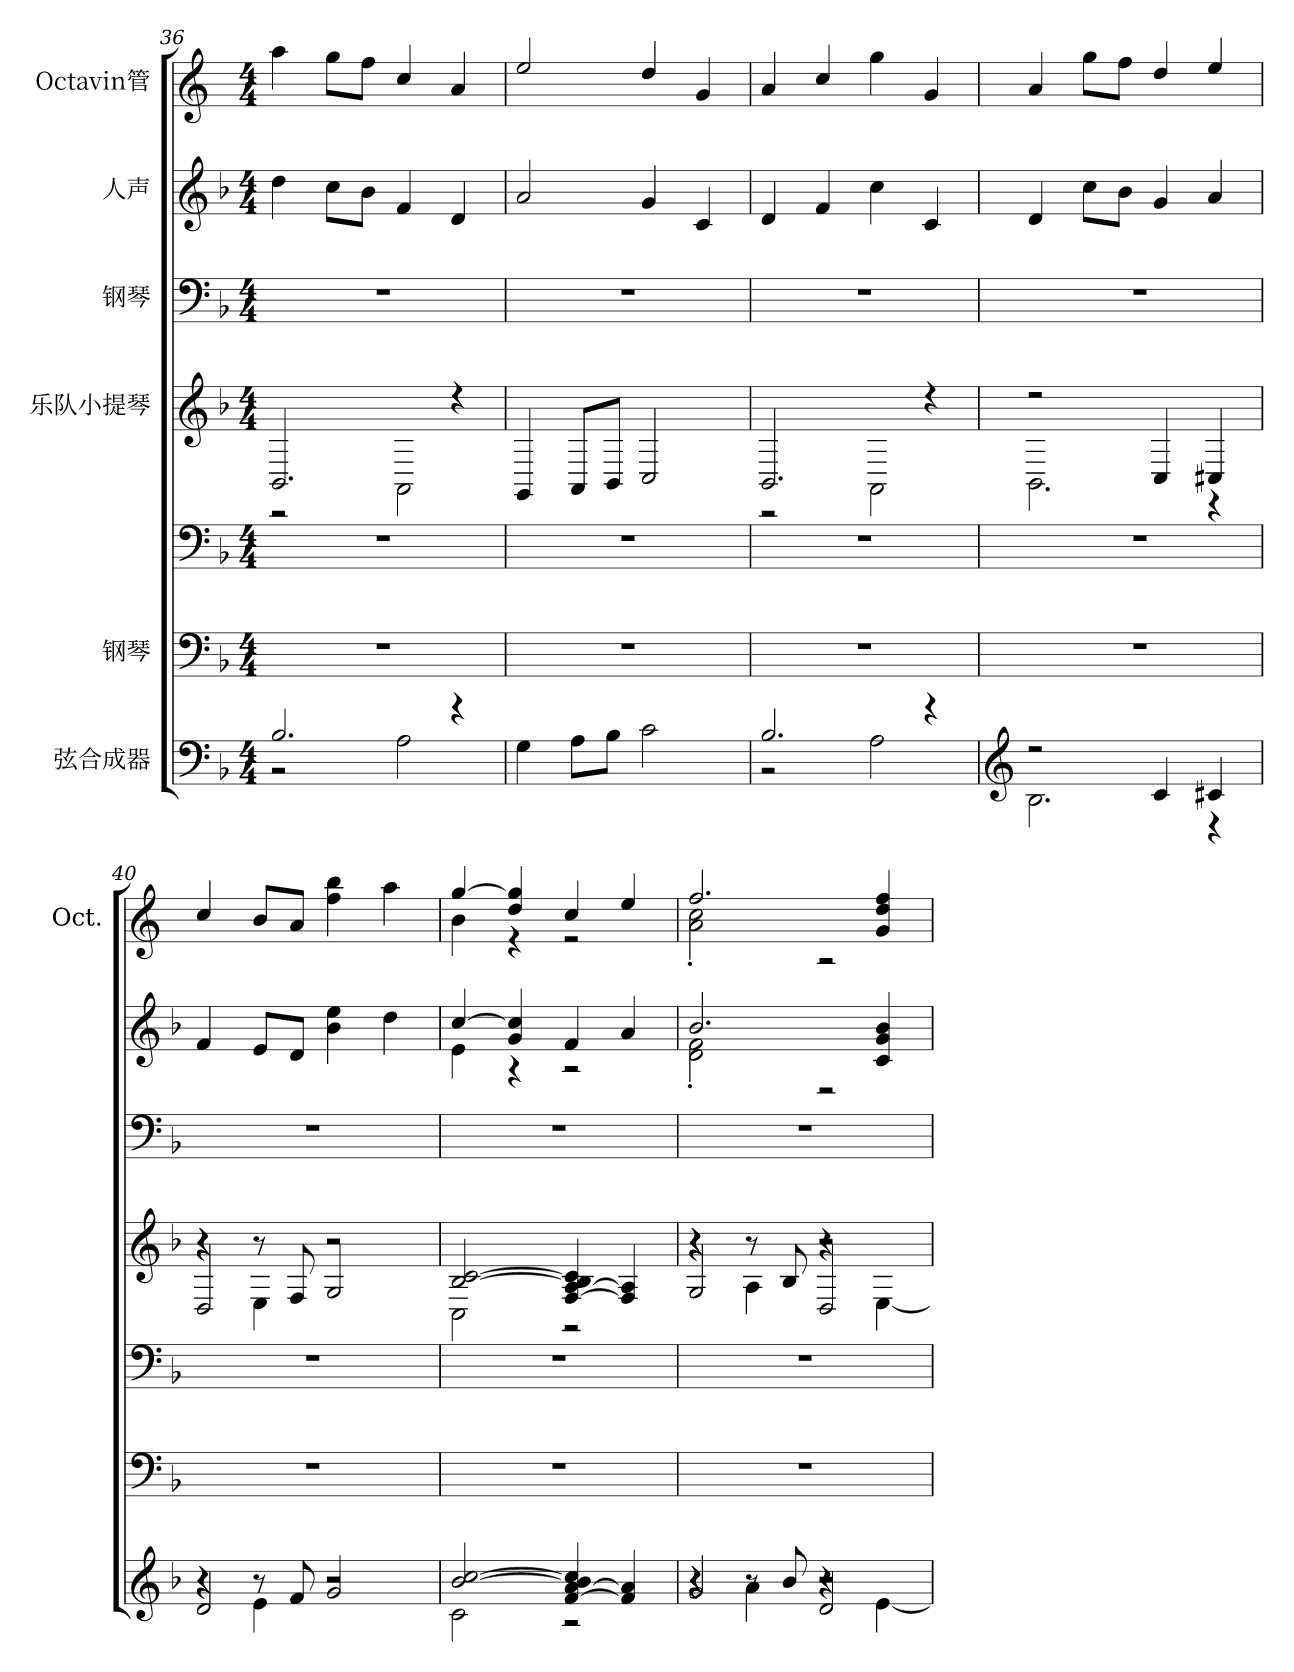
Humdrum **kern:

**kern	**kern	**kern	**kern	**kern	**kern	**kern
*part6	*part5	*part5	*part4	*part3	*part2	*part1
*staff7	*staff6	*staff5	*staff4	*staff3	*staff2	*staff1
*I"弦合成器	*I"钢琴	*	*I"乐队小提琴	*I"钢琴	*I"人声	*I"Octavin管
*	*	*	*	*	*	*I'Oct.
*clefF4	*clefF4	*clefF4	*clefG2	*clefF4	*clefG2	*clefG2
*	*	*	*	*	*	*ITrd4c7
*k[b-]	*k[b-]	*k[b-]	*k[b-]	*k[b-]	*k[b-]	*k[b-]
*M4/4	*M4/4	*M4/4	*M4/4	*M4/4	*M4/4	*M4/4
=36	=36	=36	=36	=36	=36	=36
*^	*	*	*^	*	*	*
2.B-/	2r	1r	1r	2.BB-/	2r	1r	4dd\	4dd\
.	.	.	.	.	.	.	8cc\L	8cc\L
.	.	.	.	.	.	.	8b-\J	8b-\J
.	2A\	.	.	.	2AA\	.	4f/	4f/
4r	.	.	.	4r	.	.	4d/	4d/
*v	*v	*	*	*v	*v	*	*	*
!!LO:PB:g=z
=37	=37	=37	=37	=37	=37	=37
4G\	1r	1r	4GG/	1r	2a/	2a/
8A\L	.	.	8AA/L	.	.	.
8B-\J	.	.	8BB-/J	.	.	.
2c\	.	.	2C/	.	4g/	4g/
.	.	.	.	.	4c/	4c/
=38	=38	=38	=38	=38	=38	=38
*^	*	*	*^	*	*	*
2.B-/	2r	1r	1r	2.BB-/	2r	1r	4d/	4d/
.	.	.	.	.	.	.	4f/	4f/
.	2A\	.	.	.	2AA\	.	4cc\	4cc\
4r	.	.	.	4r	.	.	4c/	4c/
=39	=39	=39	=39	=39	=39	=39	=39	=39
*clefG2	*	*	*	*	*	*	*	*
2r	2.B-\	1r	1r	2r	2.BB-\	1r	4d/	4d/
.	.	.	.	.	.	.	8cc\L	8cc\L
.	.	.	.	.	.	.	8b-\J	8b-\J
4c/	.	.	.	4C/	.	.	4g/	4g/
4c#X/	4r	.	.	4C#X/	4r	.	4a/	4a/
=40	=40	=40	=40	=40	=40	=40	=40	=40
*	*^	*	*	*	*^	*	*	*
4r	4r	2d/	1r	1r	4r	4r	2D/	1r	4f/	4f/
8r	4e\	.	.	.	8r	4E\	.	.	8e/L	8e/L
8f/	.	.	.	.	8F/	.	.	.	8d/J	8d/J
2g/	2r	2r	.	.	2G/	2r	2r	.	4b-\ 4ee\	4b-\ 4ee\
.	.	.	.	.	.	.	.	.	4dd\	4dd\
*	*v	*v	*	*	*	*v	*v	*	*	*
=41	=41	=41	=41	=41	=41	=41	=41	=41
*	*	*	*	*	*	*	*^	*^
[2b-/ [2cc/	2c\	1r	1r	[2B-/ [2c/	2C\	1r	[4cc/	4e\	[4cc/	4e\
.	.	.	.	.	.	.	4g/ 4cc/]	4r	4g/ 4cc/]	4r
[4f/ [4a/ 4b-/] 4cc/]	2r	.	.	[4F/ [4A/ 4B-/] 4c/]	2r	.	4f/	2r	4f/	2r
4f/] 4a/]	.	.	.	4F/] 4A/]	.	.	4a/	.	4a/	.
!!LO:PB:g=z	!!
=42	=42	=42	=42	=42	=42	=42	=42	=42	=42	=42
*	*^	*	*	*	*^	*	*	*	*	*
4r	4r	2g/	1r	1r	4r	4r	2G/	1r	2.b-/	2d\' 2f\'	2.b-/	2d\' 2f\'
8r	4a\	.	.	.	8r	4A\	.	.	.	.	.	.
8b-/	.	.	.	.	8B-/	.	.	.	.	.	.	.
2r	4r	2d/	.	.	2r	4r	2D/	.	.	2r	.	2r
.	[4e\	.	.	.	.	[4E\	.	.	4c/ 4g/ 4b-/	.	4c/ 4g/ 4b-/	.
*	*	*	*	*	*	*	*	*	*v	*v	*	*
*v	*v	*v	*	*	*v	*v	*v	*	*	*v	*v
=	=	=	=	=	=	=
*-	*-	*-	*-	*-	*-	*-
